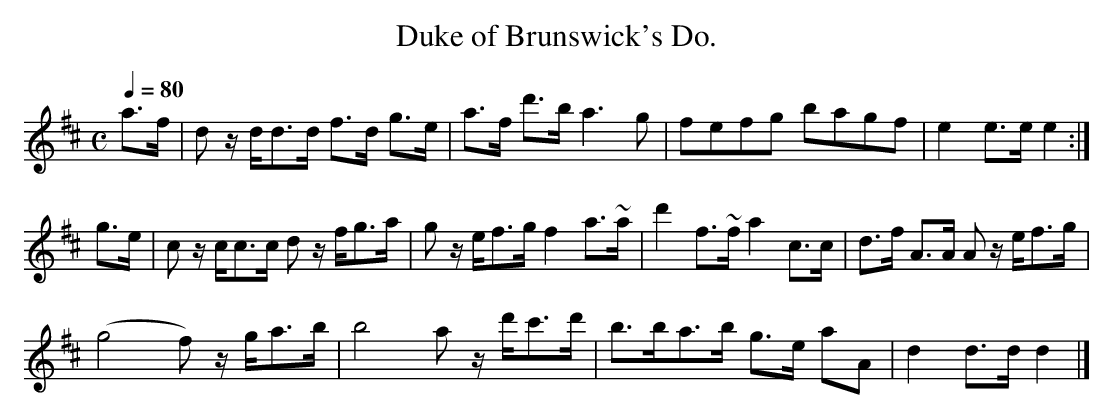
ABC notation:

X:1
T:Duke of Brunswick's Do.
M:C
L:1/8
Q:1/4=80
K:D
a>f|dz/ d/d>d f>d    g>e|a>f d'>b  a3        g |fefg   bagf |e2  e>e e2      :|
g>e|cz/ c/c>c d z/ f/g>a|gz/ e/f>g f2     a>~a |d'2 f>~f a2  c>c|d>f A>A Az/ e/f>g|
   (g4        f)z/ g/a>b|b4        az/ d'/c'>d'|b>ba>b  g>e aA |d2  d>d d2      |]
